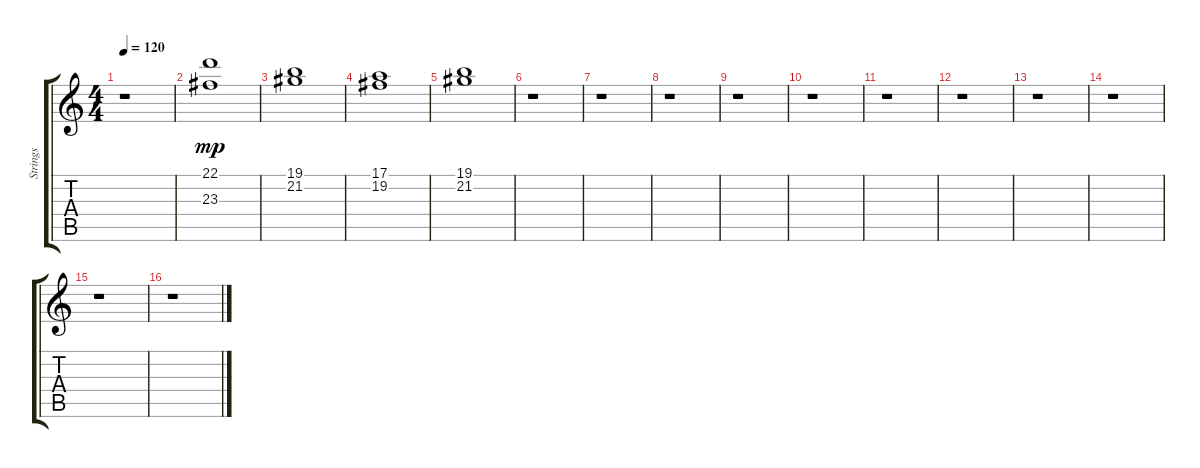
\track ("Strings" "Strings") {instrument stringensemble2}
\staff {score tabs}
\tuning (E4 B3 G3 D3 A2 E2) {hide}
\ts (4 4)
\tempo 120
\clef g2
\ks c
r.1{dy f} |
(22.1 23.3).1{dy mp} |
(19.1 21.2).1 |
(17.1 19.2).1 |
(19.1 21.2).1 |
r.1 |
r.1 |
r.1 |
r.1 |
r.1 |
r.1 |
r.1 |
r.1 |
r.1 |
r.1 |
r.1
